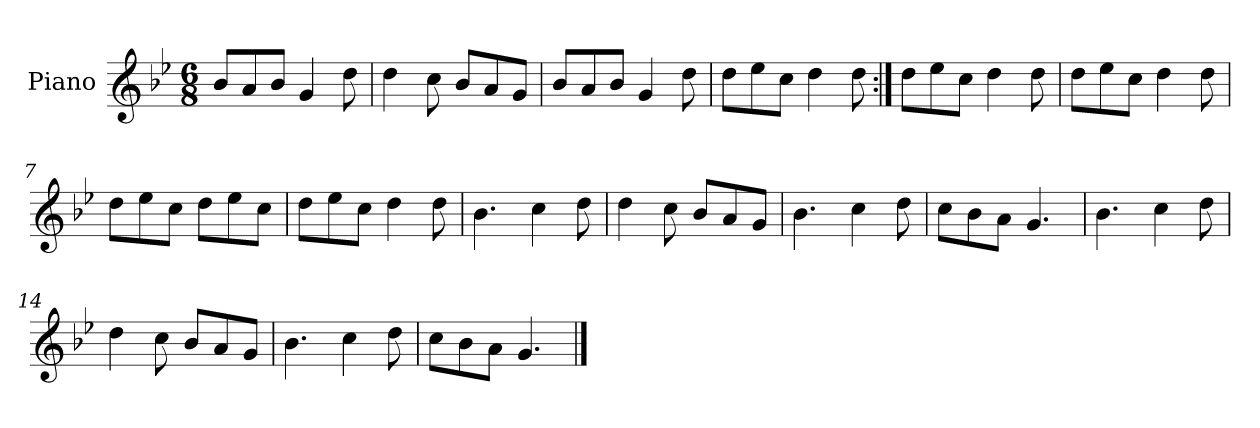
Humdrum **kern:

**kern
*part1
*staff1
*I"Piano
*I'Pno.
*clefG2
*k[b-e-]
*M6/8
=1
8b-/L
8a/
8b-/J
4g/
8dd\
=2
4dd\
8cc\
8b-/L
8a/
8g/J
=3
8b-/L
8a/
8b-/J
4g/
8dd\
=4
8dd\L
8ee-\
8cc\J
4dd\
8dd\
=5:|!
8dd\L
8ee-\
8cc\J
4dd\
8dd\
=6
8dd\L
8ee-\
8cc\J
4dd\
8dd\
=7
8dd\L
8ee-\
8cc\J
8dd\L
8ee-\
8cc\J
!!LO:LB:g=z
=8
8dd\L
8ee-\
8cc\J
4dd\
8dd\
=9
4.b-\
4cc\
8dd\
=10
4dd\
8cc\
8b-/L
8a/
8g/J
=11
4.b-\
4cc\
8dd\
=12
8cc\L
8b-\
8a\J
4.g/
=13
4.b-\
4cc\
8dd\
=14
4dd\
8cc\
8b-/L
8a/
8g/J
=15
4.b-\
4cc\
8dd\
!!LO:LB:g=z
=16
8cc\L
8b-\
8a\J
4.g/
==
*-
